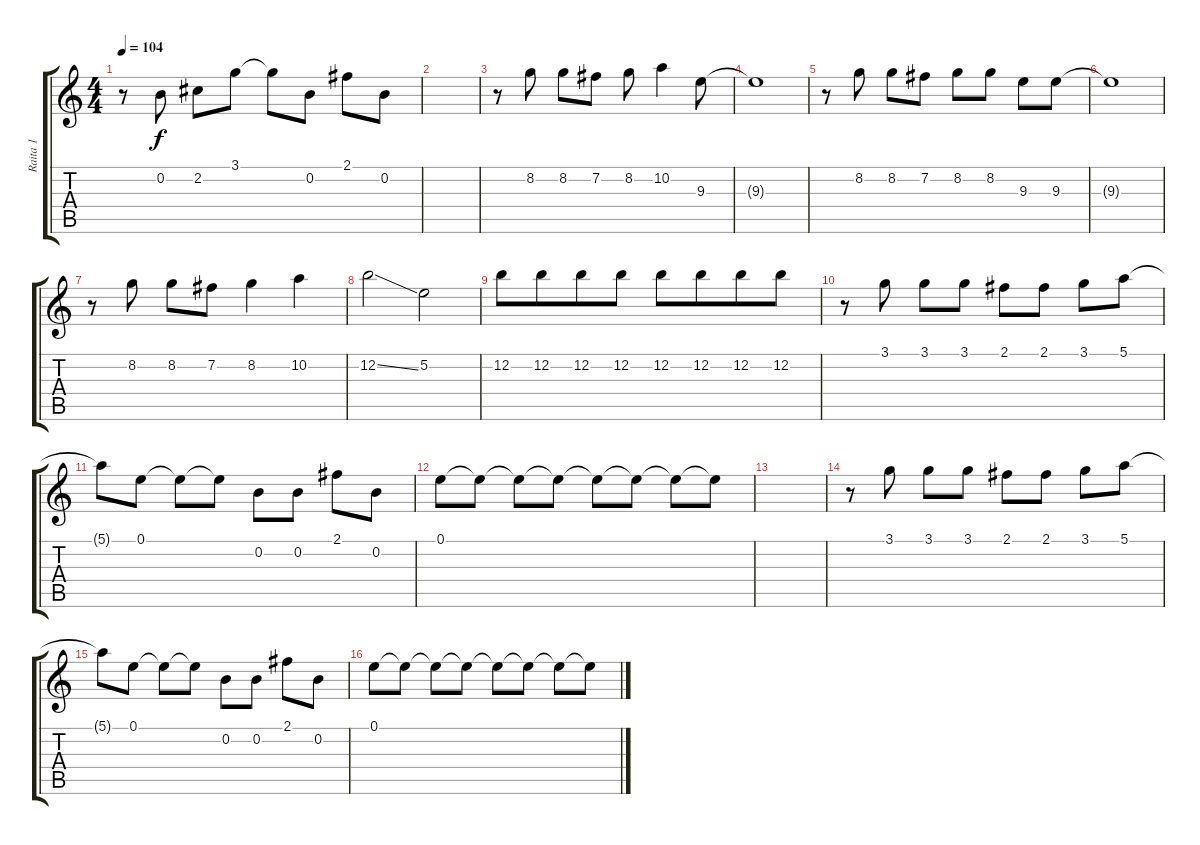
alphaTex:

\track ("Raita 1" "Raita 1") {instrument acousticguitarsteel}
\staff {score tabs}
\tuning (E4 B3 G3 D3 A2 E2) {hide}
\ts (4 4)
\tempo 104
\clef g2
\ks c
r.8{dy f} 0.2.8 2.2.8 3.1.8 3.1{t}.8 0.2.8 2.1.8 0.2.8 |
|
r.8 8.2.8 8.2.8 7.2.8 8.2.8 10.2.4 9.3.8 |
9.3{t}.1{volume 4} |
r.8{volume 11} 8.2.8 8.2.8 7.2.8 8.2.8 8.2.8 9.3.8 9.3.8 |
9.3{t}.1{volume 4} |
r.8{volume 11} 8.2.8 8.2.8 7.2.8 8.2.4 10.2.4 |
12.2{ss}.2 5.2.2 |
12.2.8 12.2.8{beam merge} 12.2.8 12.2.8 12.2.8 12.2.8{beam merge} 12.2.8 12.2.8 |
r.8{volume 13} 3.1.8 3.1.8 3.1.8 2.1.8 2.1.8 3.1.8 5.1.8 |
5.1{t}.8 0.1.8 0.1{t}.8 0.1{t}.8 0.2.8 0.2.8 2.1.8 0.2.8 |
0.1.8 0.1{t}.8 0.1{t}.8 0.1{t}.8 0.1{t}.8 0.1{t}.8 0.1{t}.8 0.1{t}.8 |
|
r.8{volume 13} 3.1.8 3.1.8 3.1.8 2.1.8 2.1.8 3.1.8 5.1.8 |
5.1{t}.8 0.1.8 0.1{t}.8 0.1{t}.8 0.2.8 0.2.8 2.1.8 0.2.8 |
0.1.8 0.1{t}.8 0.1{t}.8 0.1{t}.8 0.1{t}.8 0.1{t}.8 0.1{t}.8 0.1{t}.8
